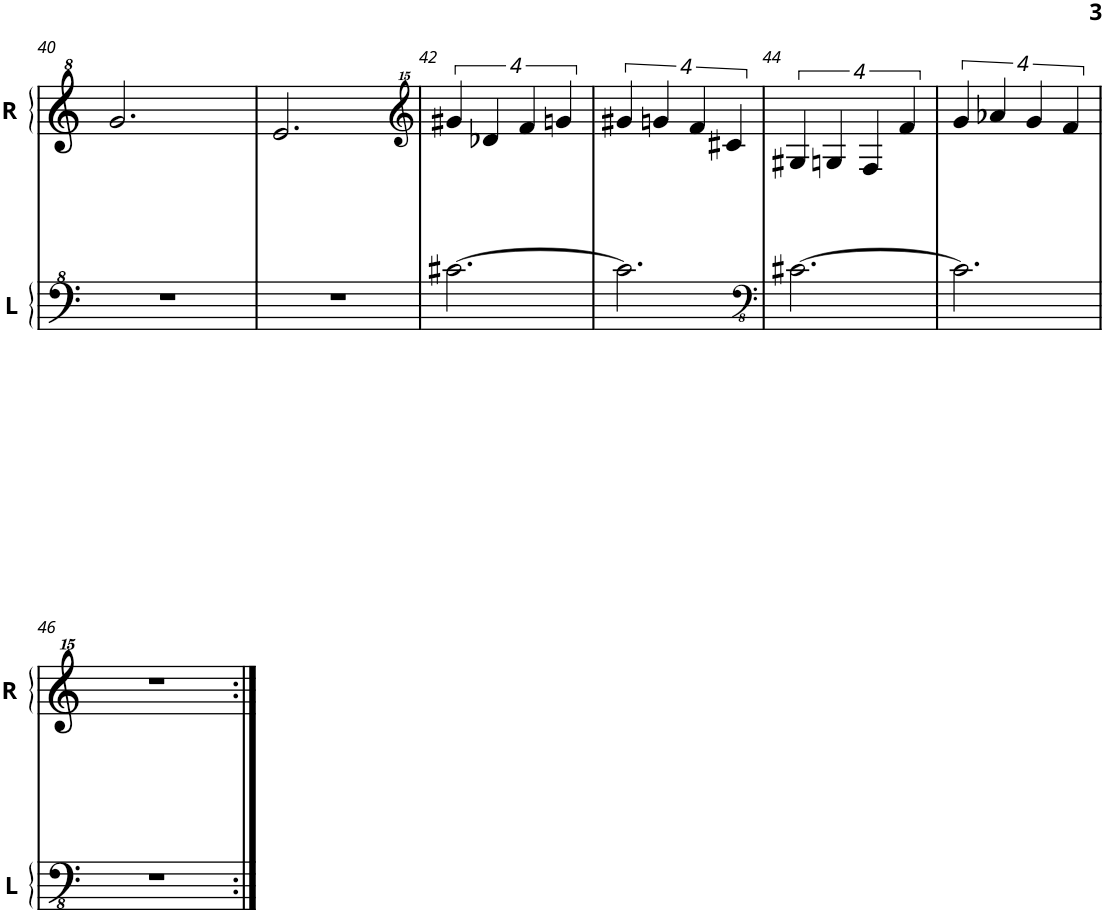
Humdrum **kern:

**kern	**kern
*part2	*part1
*staff2	*staff1
*I"Left	*I"Right
*I'L	*I'R
!!LO:PB:g=z
*clefF^4	*clefG^2
*k[]	*k[]
*M3/4	*M3/4
=40	=40
2.r	2.gg/
=41	=41
2.r	2.ee/
=42	=42
*	*clefG^^2
[2.cc#X\	16%3ggg#X/
.	16%3ddd-X/
.	16%3fff/
.	16%3gggn/
=43	=43
2.cc#\]	16%3ggg#X/
.	16%3gggn/
.	16%3fff/
.	16%3ccc#X/
=44	=44
*clefFv4	*
[2.C#X\	16%3gg#X/
.	16%3ggn/
.	16%3ff/
.	16%3fff/
=45	=45
2.C#\]	16%3ggg/
.	16%3aaa-X/
.	16%3ggg/
.	16%3fff/
!!LO:LB:g=z
=46	=46
2.r	2.r
=:|!	=:|!
*-	*-
